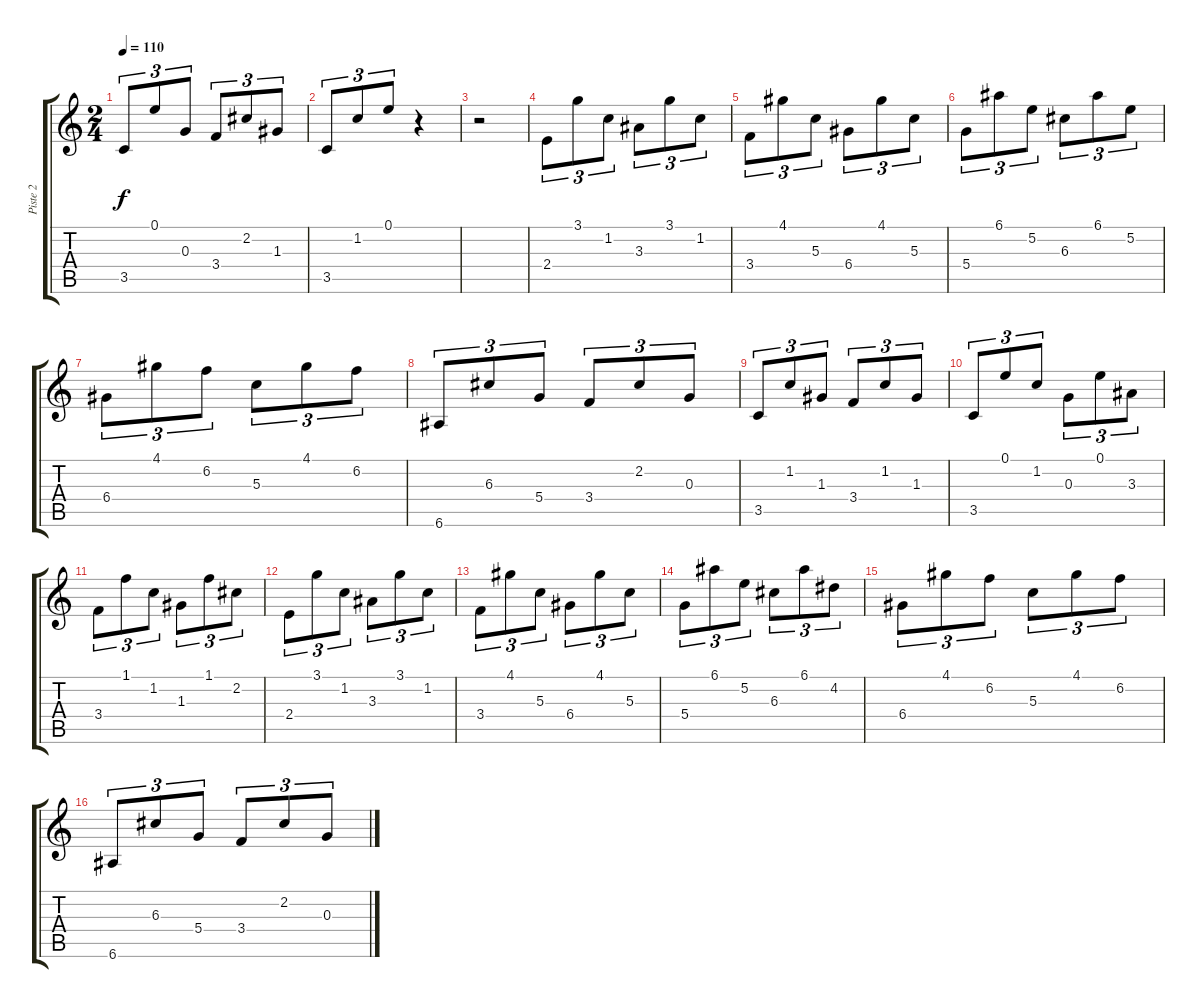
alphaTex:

\track ("Piste 2" "Piste 2") {instrument acousticbass}
\staff {score tabs}
\tuning (E4 B3 G3 D3 A2 E2) {hide}
\ts (2 4)
\tempo 110
\clef g2
\ks c
3.5.8{tu (3 2) dy f} 0.1.8{tu (3 2)} 0.3.8{tu (3 2)} 3.4.8{tu (3 2)} 2.2.8{tu (3 2)} 1.3.8{tu (3 2)} |
3.5.8{tu (3 2)} 1.2.8{tu (3 2)} 0.1.8{tu (3 2)} r.4 |
r.2 |
2.4.8{tu (3 2)} 3.1.8{tu (3 2)} 1.2.8{tu (3 2)} 3.3.8{tu (3 2)} 3.1.8{tu (3 2)} 1.2.8{tu (3 2)} |
3.4.8{tu (3 2)} 4.1.8{tu (3 2)} 5.3.8{tu (3 2)} 6.4.8{tu (3 2)} 4.1.8{tu (3 2)} 5.3.8{tu (3 2)} |
5.4.8{tu (3 2)} 6.1.8{tu (3 2)} 5.2.8{tu (3 2)} 6.3.8{tu (3 2)} 6.1.8{tu (3 2)} 5.2.8{tu (3 2)} |
6.4.8{tu (3 2)} 4.1.8{tu (3 2)} 6.2.8{tu (3 2)} 5.3.8{tu (3 2)} 4.1.8{tu (3 2)} 6.2.8{tu (3 2)} |
6.6.8{tu (3 2)} 6.3.8{tu (3 2)} 5.4.8{tu (3 2)} 3.4.8{tu (3 2)} 2.2.8{tu (3 2)} 0.3.8{tu (3 2)} |
3.5.8{tu (3 2)} 1.2.8{tu (3 2)} 1.3.8{tu (3 2)} 3.4.8{tu (3 2)} 1.2.8{tu (3 2)} 1.3.8{tu (3 2)} |
3.5.8{tu (3 2)} 0.1.8{tu (3 2)} 1.2.8{tu (3 2)} 0.3.8{tu (3 2)} 0.1.8{tu (3 2)} 3.3.8{tu (3 2)} |
3.4.8{tu (3 2)} 1.1.8{tu (3 2)} 1.2.8{tu (3 2)} 1.3.8{tu (3 2)} 1.1.8{tu (3 2)} 2.2.8{tu (3 2)} |
2.4.8{tu (3 2)} 3.1.8{tu (3 2)} 1.2.8{tu (3 2)} 3.3.8{tu (3 2)} 3.1.8{tu (3 2)} 1.2.8{tu (3 2)} |
3.4.8{tu (3 2)} 4.1.8{tu (3 2)} 5.3.8{tu (3 2)} 6.4.8{tu (3 2)} 4.1.8{tu (3 2)} 5.3.8{tu (3 2)} |
5.4.8{tu (3 2)} 6.1.8{tu (3 2)} 5.2.8{tu (3 2)} 6.3.8{tu (3 2)} 6.1.8{tu (3 2)} 4.2.8{tu (3 2)} |
6.4.8{tu (3 2)} 4.1.8{tu (3 2)} 6.2.8{tu (3 2)} 5.3.8{tu (3 2)} 4.1.8{tu (3 2)} 6.2.8{tu (3 2)} |
6.6.8{tu (3 2)} 6.3.8{tu (3 2)} 5.4.8{tu (3 2)} 3.4.8{tu (3 2)} 2.2.8{tu (3 2)} 0.3.8{tu (3 2)}
